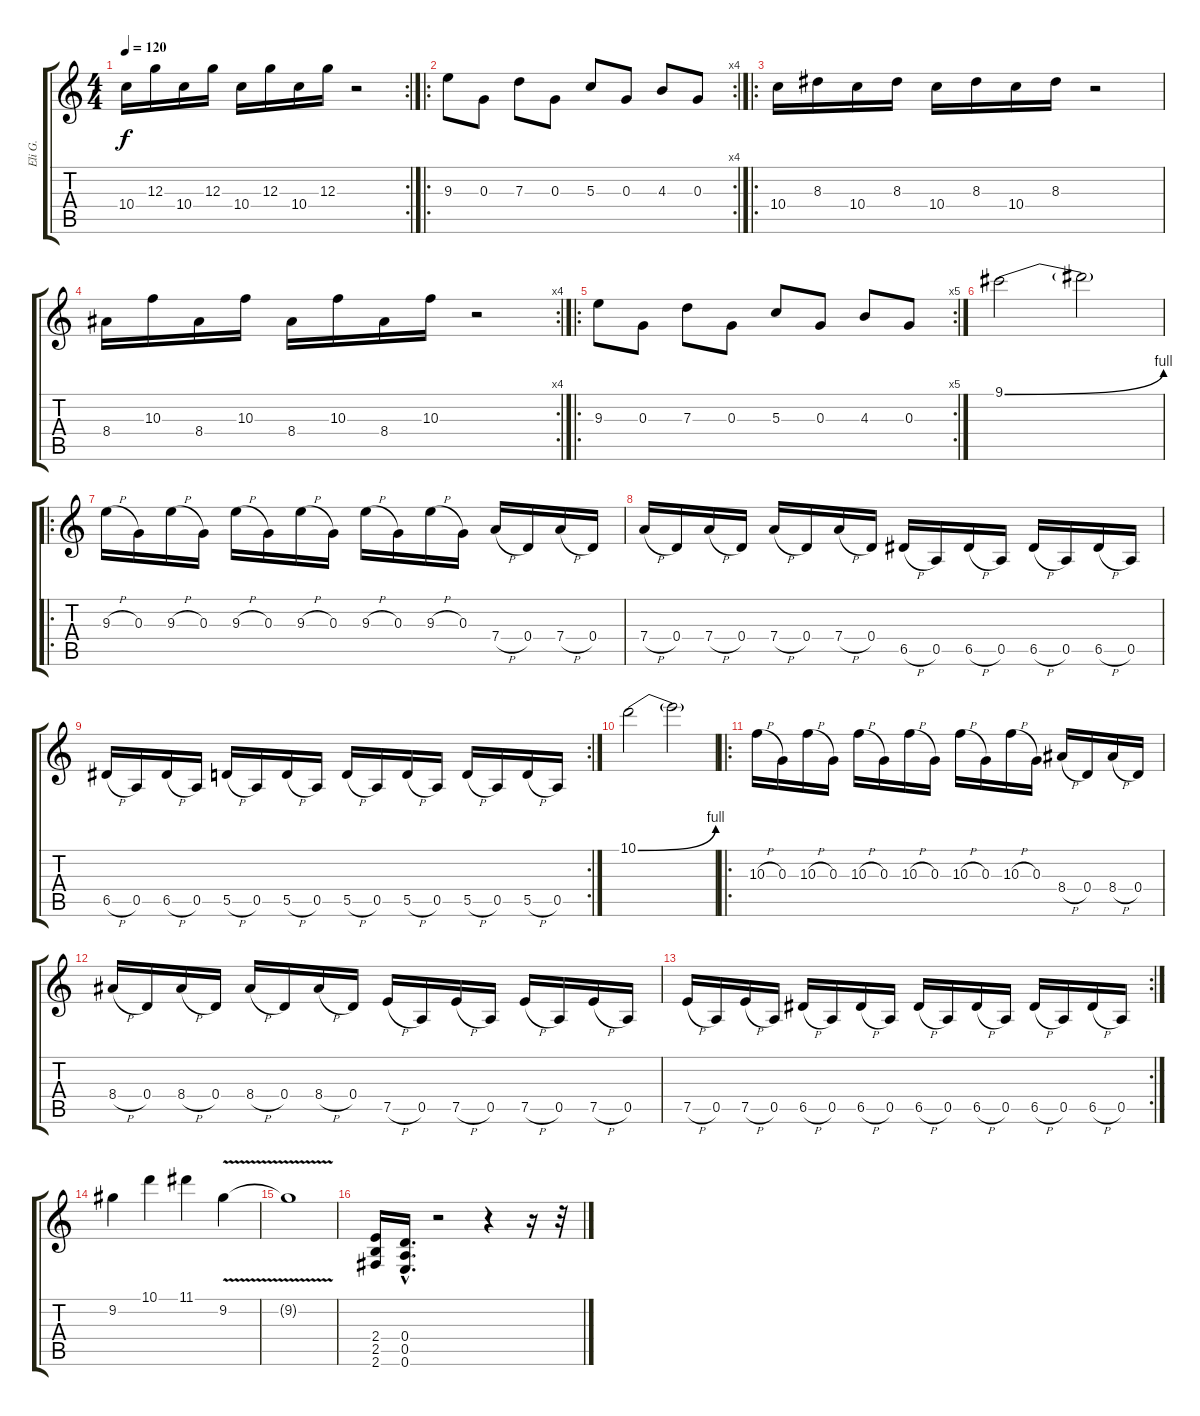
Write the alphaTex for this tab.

\track ("Eli G." "Eli G.") {instrument distortionguitar}
\staff {score tabs}
\tuning (E4 B3 G3 D3 A2 E2) {hide}
\rc 2
\ts (4 4)
\tempo 120
\clef g2
\ks c
10.4.16{dy f} 12.3.16 10.4.16 12.3.16 10.4.16 12.3.16 10.4.16 12.3.16 r.2 |
\ro
\rc 4
9.3.8 0.3.8 7.3.8 0.3.8 5.3.8 0.3.8 4.3.8 0.3.8 |
\ro
10.4.16 8.3.16 10.4.16 8.3.16 10.4.16 8.3.16 10.4.16 8.3.16 r.2 |
\rc 4
8.4.16 10.3.16 8.4.16 10.3.16 8.4.16 10.3.16 8.4.16 10.3.16 r.2 |
\ro
\rc 5
9.3.8 0.3.8 7.3.8 0.3.8 5.3.8 0.3.8 4.3.8 0.3.8 |
9.1{be (bend 0 0 60 4)}.2 9.1{t}.2 |
\ro
9.3{h}.16 0.3.16 9.3{h}.16 0.3.16 9.3{h}.16 0.3.16 9.3{h}.16 0.3.16 9.3{h}.16 0.3.16 9.3{h}.16 0.3.16 7.4{h}.16 0.4.16 7.4{h}.16 0.4.16 |
7.4{h}.16 0.4.16 7.4{h}.16 0.4.16 7.4{h}.16 0.4.16 7.4{h}.16 0.4.16 6.5{h}.16 0.5.16 6.5{h}.16 0.5.16 6.5{h}.16 0.5.16 6.5{h}.16 0.5.16 |
\rc 2
6.5{h}.16 0.5.16 6.5{h}.16 0.5.16 5.5{h}.16 0.5.16 5.5{h}.16 0.5.16 5.5{h}.16 0.5.16 5.5{h}.16 0.5.16 5.5{h}.16 0.5.16 5.5{h}.16 0.5.16 |
10.1{be (bend 0 0 60 4)}.2 10.1{t}.2 |
\ro
10.3{h}.16 0.3.16 10.3{h}.16 0.3.16 10.3{h}.16 0.3.16 10.3{h}.16 0.3.16 10.3{h}.16 0.3.16 10.3{h}.16 0.3.16 8.4{h}.16 0.4.16 8.4{h}.16 0.4.16 |
8.4{h}.16 0.4.16 8.4{h}.16 0.4.16 8.4{h}.16 0.4.16 8.4{h}.16 0.4.16 7.5{h}.16 0.5.16 7.5{h}.16 0.5.16 7.5{h}.16 0.5.16 7.5{h}.16 0.5.16 |
\rc 2
7.5{h}.16 0.5.16 7.5{h}.16 0.5.16 6.5{h}.16 0.5.16 6.5{h}.16 0.5.16 6.5{h}.16 0.5.16 6.5{h}.16 0.5.16 6.5{h}.16 0.5.16 6.5{h}.16 0.5.16 |
9.2.4 10.1.4 11.1.4 9.2{v}.4 |
9.2{t}.1 |
(2.4 2.5 2.6).16 (0.4{hac} 0.5{hac} 0.6{hac}).16{d} r.2 r.4 r.16 r.32
